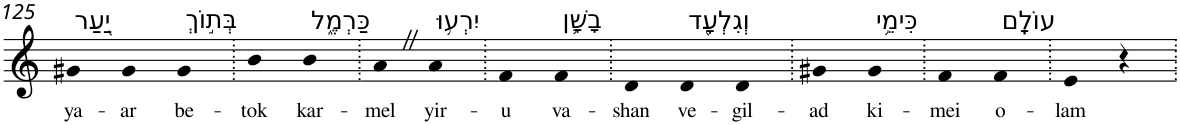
**kern	**text
*part1	*part1
*staff1	*staff1
*I"Piano	*
*I'Pno	*
!!LO:PB:g=z
*clefG2	*
*k[]	*
=125	=125
!LO:TX:a:t=יַ֖עַר	!
!	!LO:LY:b
4g#X	ya-
!	!LO:LY:b
4g#	-ar
!LO:TX:a:t=בְּת֣וֹךְ	!
!	!LO:LY:b
4g#	be-
=126.	=126.
!	!LO:LY:b
4b	-tok
!LO:TX:a:t=כַּרְמֶ֑ל	!
!	!LO:LY:b
4b	kar-
=127.	=127.
!	!LO:LY:b
4aZ	-mel
!LO:TX:a:t=יִרְע֥וּ	!
!	!LO:LY:b
4a	yir-
=128.	=128.
!	!LO:LY:b
4f	-u
!LO:TX:a:t=בָשָׁ֛ן	!
!	!LO:LY:b
4f	va-
=129.	=129.
!	!LO:LY:b
4d	-shan
!LO:TX:a:t=וְגִלְעָ֖ד	!
!	!LO:LY:b
4d	ve-
!	!LO:LY:b
4d	-gil-
=130.	=130.
!	!LO:LY:b
4g#X	-ad
!LO:TX:a:t=כִּימֵ֥י	!
!	!LO:LY:b
4g#	ki-
=131.	=131.
!	!LO:LY:b
4f	-mei
!LO:TX:a:t=עוֹלָֽם	!
!	!LO:LY:b
4f	o-
=132.	=132.
!	!LO:LY:b
4e	-lam
4r	.
=.	=.
*-	*-
